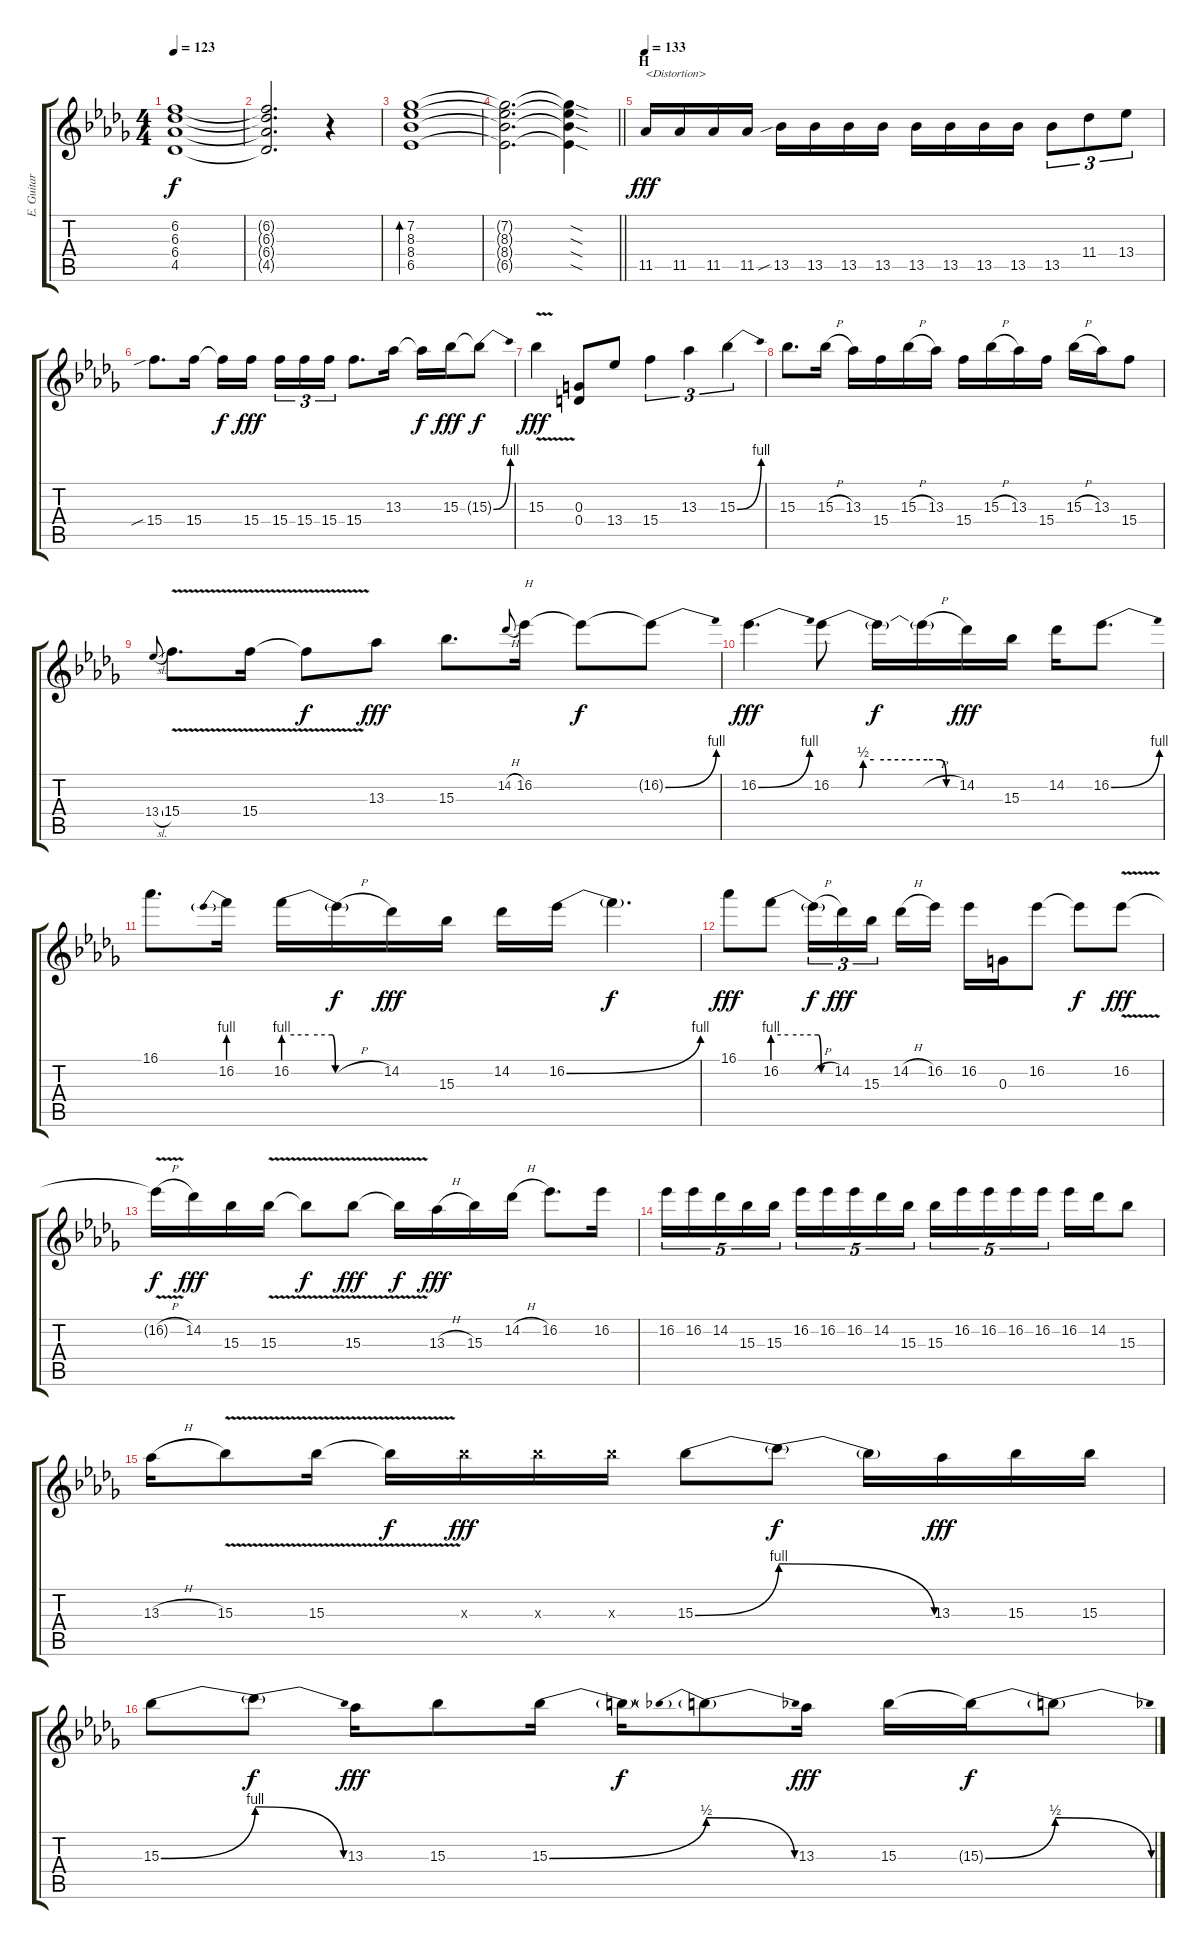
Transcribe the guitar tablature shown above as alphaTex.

\track ("E. Guitar II" "E. Guitar ") {instrument overdrivenguitar}
\staff {score tabs}
\tuning (E4 B3 G3 D3 A2 E2) {hide}
\ts (4 4)
\tempo 123
\clef g2
\ks db
(6.2 6.3 6.4 4.5).1{dy f} |
(6.2{t} 6.3{t} 6.4{t} 4.5{t}).2{d} r.4 |
(7.2 8.3 8.4 6.5).1{bd 120} |
\barLineRight lightlight
(7.2{t} 8.3{t} 8.4{t} 6.5{t}).2{d} (7.2{sod t} 8.3{sod t} 8.4{sod t} 6.5{sod t}).4 |
\section ("" "H")
\tempo 133
11.5.16{txt "<Distortion>" dy fff instrument overdrivenguitar} 11.5.16 11.5.16 11.5.16 13.5{sib}.16 13.5.16 13.5.16 13.5.16 13.5.16 13.5.16 13.5.16 13.5.16 13.5.8{tu (3 2)} 11.4.8{tu (3 2)} 13.4.8{tu (3 2)} |
15.4{sib}.8{d} 15.4.16 15.4{t}.16{dy f} 15.4.16{dy fff beam splitsecondary} 15.4.16{tu (3 2)} 15.4.16{tu (3 2)} 15.4.16{tu (3 2)} 15.4.8{d} 13.3.16 13.3{t}.16{dy f} 15.3.16{dy fff} 15.3{be (bend 0 0 60 4) t}.8{dy f} |
15.3{v}.4{dy fff} (0.3 0.4).8 13.4.8 15.4.4{tu (3 2)} 13.3.4{tu (3 2)} 15.3{be (bend 0 0 60 4)}.4{tu (3 2)} |
15.3.8{d} 15.3{h}.16 13.3.16 15.4.16 15.3{h}.16 13.3.16 15.4.16 15.3{h}.16 13.3.16 15.4.16 15.3{h}.16 13.3.16 15.4.8 |
13.4{sl}.8{gr onbeat} 15.4{v}.8{d} 15.4{v}.16 15.4{t}.8{dy f} 13.3.8{dy fff} 15.3.8{d} 14.2{h}.8{gr onbeat} 16.2.16{txt "H"} 16.2{t}.8{dy f} 16.2{be (bend 0 0 60 4) t}.8 |
16.2{be (bend 0 0 60 4)}.4{d dy fff} 16.2{be (custom 0 0 13 0 15 2 20 2 45 2 51 2 54 0 60 0)}.8 16.2{t}.16{dy f} 16.2{h t}.16 14.2.16{dy fff} 15.3.16 14.2.16 16.2{be (bend 0 0 60 4)}.8{d} |
16.1.8{d} 16.2{be (prebend 0 4 60 4)}.16 16.2{be (custom 0 4 15 4 29 4 31 0 60 0)}.16 16.2{h t}.16{dy f} 14.2.16{dy fff} 15.3.16 14.2.16 16.2{be (bend 0 0 60 4)}.16 16.2{t}.4{d dy f} |
16.1.8{dy fff} 16.2{be (custom 0 4 15 4 44 4 47 0 60 0)}.8 16.2{h t}.16{tu (3 2) dy f} 14.2.16{tu (3 2) dy fff} 15.3.16{tu (3 2) beam splitsecondary} 14.2{h}.16 16.2.16 16.2.16 0.3.16 16.2.8 16.2{t}.8{dy f} 16.2{v}.8{dy fff} |
16.2{h t}.16{dy f} 14.2.16{dy fff} 15.3.16 15.3{v}.16 15.3{t}.8{dy f} 15.3{v}.8{dy fff} 15.3{t}.16{dy f} 13.3{h}.16{dy fff} 15.3.16 14.2{h}.16 16.2.8{d} 16.2.16 |
16.2.16{tu (5 4)} 16.2.16{tu (5 4)} 14.2.16{tu (5 4)} 15.3.16{tu (5 4)} 15.3.16{tu (5 4)} 16.2.16{tu (5 4)} 16.2.16{tu (5 4)} 16.2.16{tu (5 4)} 14.2.16{tu (5 4)} 15.3.16{tu (5 4)} 15.3.16{tu (5 4)} 16.2.16{tu (5 4)} 16.2.16{tu (5 4)} 16.2.16{tu (5 4)} 16.2.16{tu (5 4)} 16.2.16 14.2.16 15.3.8 |
13.3{h}.16 15.3{v}.8 15.3{v}.16 15.3{t}.16{dy f} 15.3{x}.16{dy fff} 15.3{x}.16 15.3{x}.16 15.3{be (bend 0 0 60 4)}.8 15.3{be (release 0 4 60 0) t}.8{dy f} 15.3{t}.16 13.3.16{dy fff} 15.3.16 15.3.16 |
15.3{be (bend 0 0 60 4)}.8 15.3{be (release 0 4 60 0) t}.8{dy f} 13.3.16{dy fff} 15.3.8 15.3{be (bend 0 0 60 2)}.16 15.3{t}.16{dy f} 15.3{be (prebendrelease 0 2 60 0) t}.8 13.3.16{dy fff} 15.3.16 15.3{be (bend 0 0 60 2) t}.16{dy f} 15.3{be (release 0 2 60 0) t}.8
